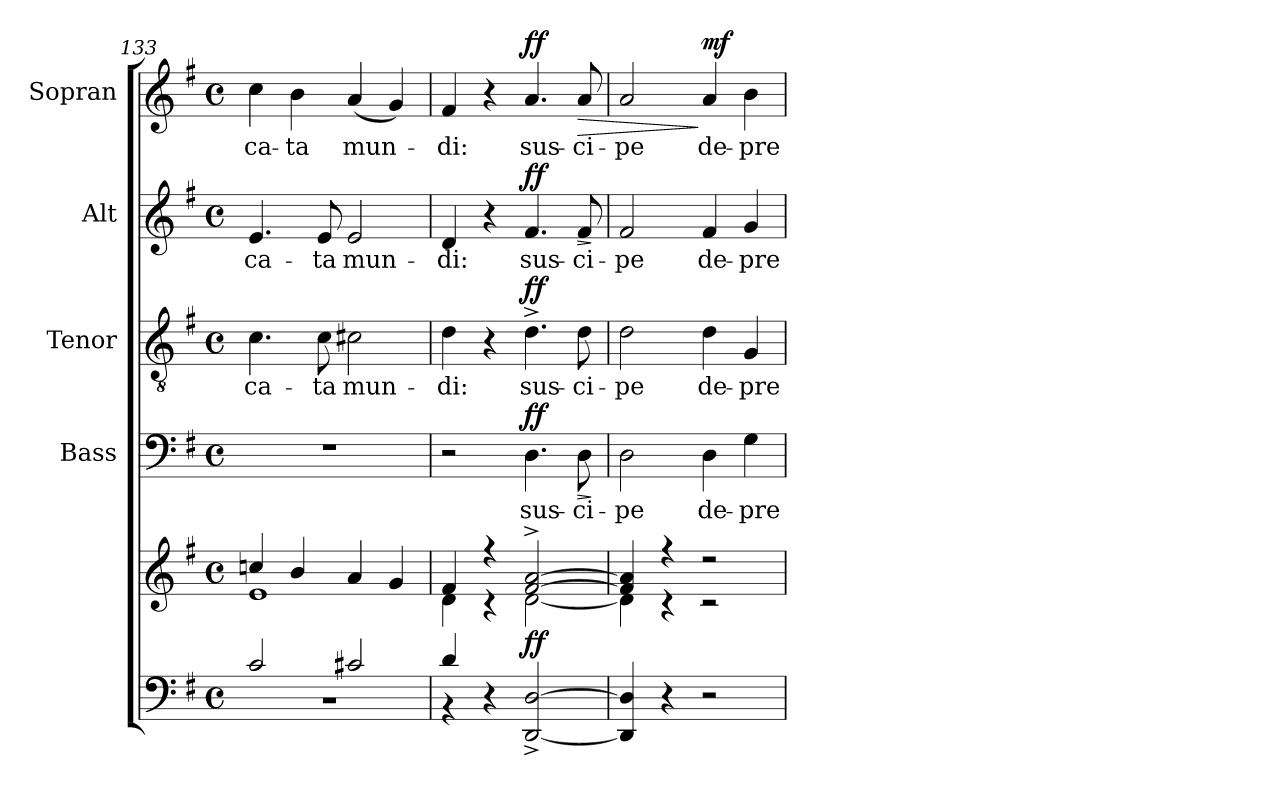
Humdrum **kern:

**kern	**kern	**dynam	**kern	**text	**dynam	**kern	**text	**dynam	**kern	**text	**dynam	**kern	**text	**dynam
*part5	*part5	*part5	*part4	*part4	*part4	*part3	*part3	*part3	*part2	*part2	*part2	*part1	*part1	*part1
*staff6	*staff5	*staff5/6	*staff4	*staff4	*staff4	*staff3	*staff3	*staff3	*staff2	*staff2	*staff2	*staff1	*staff1	*staff1
*	*	*	*I"Bass	*	*	*I"Tenor	*	*	*I"Alt	*	*	*I"Sopran	*	*
*	*	*	*I'B.	*	*	*I'T.	*	*	*I'A.	*	*	*I'S.	*	*
!!LO:LB:g=z
*clefF4	*clefG2	*	*clefF4	*	*	*clefGv2	*	*	*clefG2	*	*	*clefG2	*	*
*k[f#]	*k[f#]	*	*k[f#]	*	*	*k[f#]	*	*	*k[f#]	*	*	*k[f#]	*	*
*G:	*G:	*	*G:	*	*	*G:	*	*	*G:	*	*	*G:	*	*
*M4/4	*M4/4	*	*M4/4	*	*	*M4/4	*	*	*M4/4	*	*	*M4/4	*	*
*met(c)	*met(c)	*	*met(c)	*	*	*met(c)	*	*	*met(c)	*	*	*met(c)	*	*
=133	=133	=133	=133	=133	=133	=133	=133	=133	=133	=133	=133	=133	=133	=133
*^	*^	*	*	*	*	*	*	*	*	*	*	*	*	*
!	!	!	!	!	!	!	!	!	!LO:LY:b	!	!	!LO:LY:b	!	!	!LO:LY:b	!
2c/	1r	4ccn/	1e	.	1r	.	.	4.c\	-ca-	.	4.e/	-ca-	.	4cc\	-ca-	.
!	!	!	!	!	!	!	!	!	!	!	!	!	!	!	!LO:LY:b	!
.	.	4b/	.	.	.	.	.	.	.	.	.	.	.	4b\	-ta	.
!	!	!	!	!	!	!	!	!	!LO:LY:b	!	!	!LO:LY:b	!	!	!	!
.	.	.	.	.	.	.	.	8c\	-ta	.	8e/	-ta	.	.	.	.
!	!	!	!	!	!	!	!	!	!LO:LY:b	!	!	!LO:LY:b	!	!	!LO:LY:b	!
2c#X/	.	4a/	.	.	.	.	.	2c#X\	mun-	.	2e/	mun-	.	(<4a/	mun-	.
.	.	4g/	.	.	.	.	.	.	.	.	.	.	.	4g/)	.	.
=134	=134	=134	=134	=134	=134	=134	=134	=134	=134	=134	=134	=134	=134	=134	=134	=134
!	!	!	!	!	!	!	!	!	!LO:LY:b	!	!	!LO:LY:b	!	!	!LO:LY:b	!
4d/	4r	4f#/	4d\	.	2r	.	.	4d\	-di:	.	4d/	-di:	.	4f#/	-di:	.
4r	2.ryy	4r	4r	.	.	.	.	4r	.	.	4r	.	.	4r	.	.
!	!	!	!	!LO:DY:b	!	!LO:LY:b	!LO:DY:a	!	!LO:LY:b	!LO:DY:a	!	!LO:LY:b	!LO:DY:a	!	!LO:LY:b	!LO:DY:a
[<2DD/^< [>2D/^<	.	[>2f#/^> [>2a/^>	[<2d\	ff	4.D\	sus-	ff	4.d^>\	sus-	ff	4.f#/	sus-	ff	4.a/	sus-	ff
!	!	!	!	!	!	!LO:LY:b	!LO:HP:b	!	!LO:LY:b	!	!	!LO:LY:b	!LO:HP:b	!	!LO:LY:b	!LO:HP:b
.	.	.	.	.	8D\	-ci-	>	8d\	-ci-	.	8f#/	-ci-	>	8a/	-ci-	>
*v	*v	*	*	*	*	*	*	*	*	*	*	*	*	*	*	*
*	*v	*v	*	*	*	*	*	*	*	*	*	*	*	*	*
.	.	.	.	.	]	.	.	.	.	.	]	.	.	.
=135	=135	=135	=135	=135	=135	=135	=135	=135	=135	=135	=135	=135	=135	=135
*	*^	*	*	*	*	*	*	*	*	*	*	*	*	*
!	!	!	!	!	!LO:LY:b	!	!	!LO:LY:b	!	!	!LO:LY:b	!	!	!LO:LY:b	!
4DD/] 4D/]	4f#/] 4a/]	4d\]	.	2D\	-pe	.	2d\	-pe	.	2f#/	-pe	.	2a/	-pe	.
4r	4r	4r	.	.	.	.	.	.	.	.	.	.	.	.	.
!	!	!	!	!	!LO:LY:b	!	!	!LO:LY:b	!	!	!LO:LY:b	!	!	!LO:LY:b	!LO:DY:n=1:a
2r	2r	2r	.	4D\	de-	.	4d\	de-	.	4f#/	de-	.	4a/	de-	] mf
!	!	!	!	!	!LO:LY:b	!	!	!LO:LY:b	!	!	!LO:LY:b	!	!	!LO:LY:b	!
.	.	.	.	4G\	-pre-	.	4G/	-pre-	.	4g/	-pre-	.	4b\	-pre-	.
*	*v	*v	*	*	*	*	*	*	*	*	*	*	*	*	*
=	=	=	=	=	=	=	=	=	=	=	=	=	=	=
*-	*-	*-	*-	*-	*-	*-	*-	*-	*-	*-	*-	*-	*-	*-
